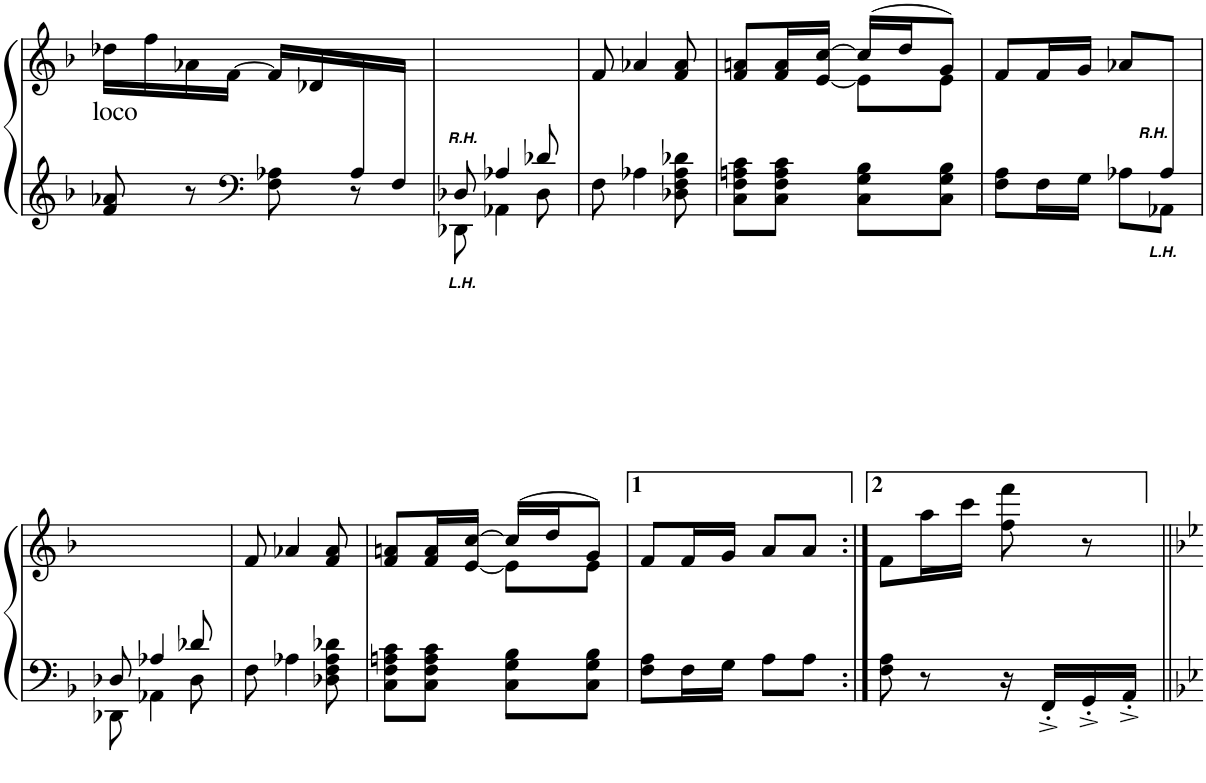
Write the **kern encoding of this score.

**kern	**kern
*part1	*part1
*staff2	*staff1
*I"Piano.	*
*I'Pno	*
!!LO:PB:g=z
*clefG2	*clefG2
*k[b-]	*k[b-]
*d:	*d:
*M2/4	*M2/4
=63	=63
*^	*
!	!	!LO:TX:b:t=loco
4.ryy	8f/ 8a-X/	16dd-X\LL
.	.	16ff\
.	8r	16a-X\
.	.	[16f\JJ
*clefF4	*	*
.	8F\ 8A-X\	16f/LL]
.	.	16d-X/
16A-/	8r	8ryy
16F/JJ	.	.
=64	=64	=64
!	!	!LO:TX:b:Bi:t=R.H.
!LO:TX:b:Bi:t=L.H.	!	!
8D-X/	8DD-X\	2ryy
4A-X/	4AA-X\	.
8d-X/	8D-\	.
*v	*v	*
=65	=65
8F\	8f/
4A-X\	4a-X/
8D-X\ 8F\ 8A-\ 8d-X\	8f/ 8a-/
=66	=66
*	*^
8C\ 8F\ 8An\ 8c\L	8f/ 8an/L	4ryy
8C\ 8F\ 8A\ 8c\J	16f/ 16a/L	.
.	[16e/ [16cc/JJ	.
8C\ 8G\ 8B-\L	(16cc/LL]	8e\L]
.	16dd/J	.
8C\ 8G\ 8B-\J	8g/J)	8e\J
*	*v	*v
=67	=67
*^	*
4.ryy	8F\ 8A\L	8f/L
.	16F\L	16f/L
.	16G\JJ	16g/JJ
.	8A-X\L	8a-X/L
!	!	!LO:TX:b:Bi:t=R.H.
!LO:TX:b:Bi:t=L.H.	!	!
8A-/J	8AA-X\J	8ryy
!!LO:LB:g=z
=68	=68	=68
8D-X/	8DD-X\	2ryy
4A-X/	4AA-X\	.
8d-X/	8D-\	.
*v	*v	*
=69	=69
8F\	8f/
4A-X\	4a-X/
8D-X\ 8F\ 8A-\ 8d-X\	8f/ 8a-/
=70	=70
*	*^
8C\ 8F\ 8An\ 8c\L	8f/ 8an/L	4ryy
8C\ 8F\ 8A\ 8c\J	16f/ 16a/L	.
.	[16e/ [16cc/JJ	.
8C\ 8G\ 8B-\L	(16cc/LL]	8e\L]
.	16dd/J	.
8C\ 8G\ 8B-\J	8g/J)	8e\J
*	*v	*v
=71	=71
8F\ 8A\L	8f/L
16F\L	16f/L
16G\JJ	16g/JJ
8A\L	8a/L
8A\J	8a/J
=72:|!	=72:|!
8F\ 8A\	8f\L
8r	16aa\L
.	16ccc\JJ
16r	8ff\ 8fff\
16FF'<^</LL	.
16GG'<^</	8r
16AA'<^</JJ	.
=||	=||
*-	*-
